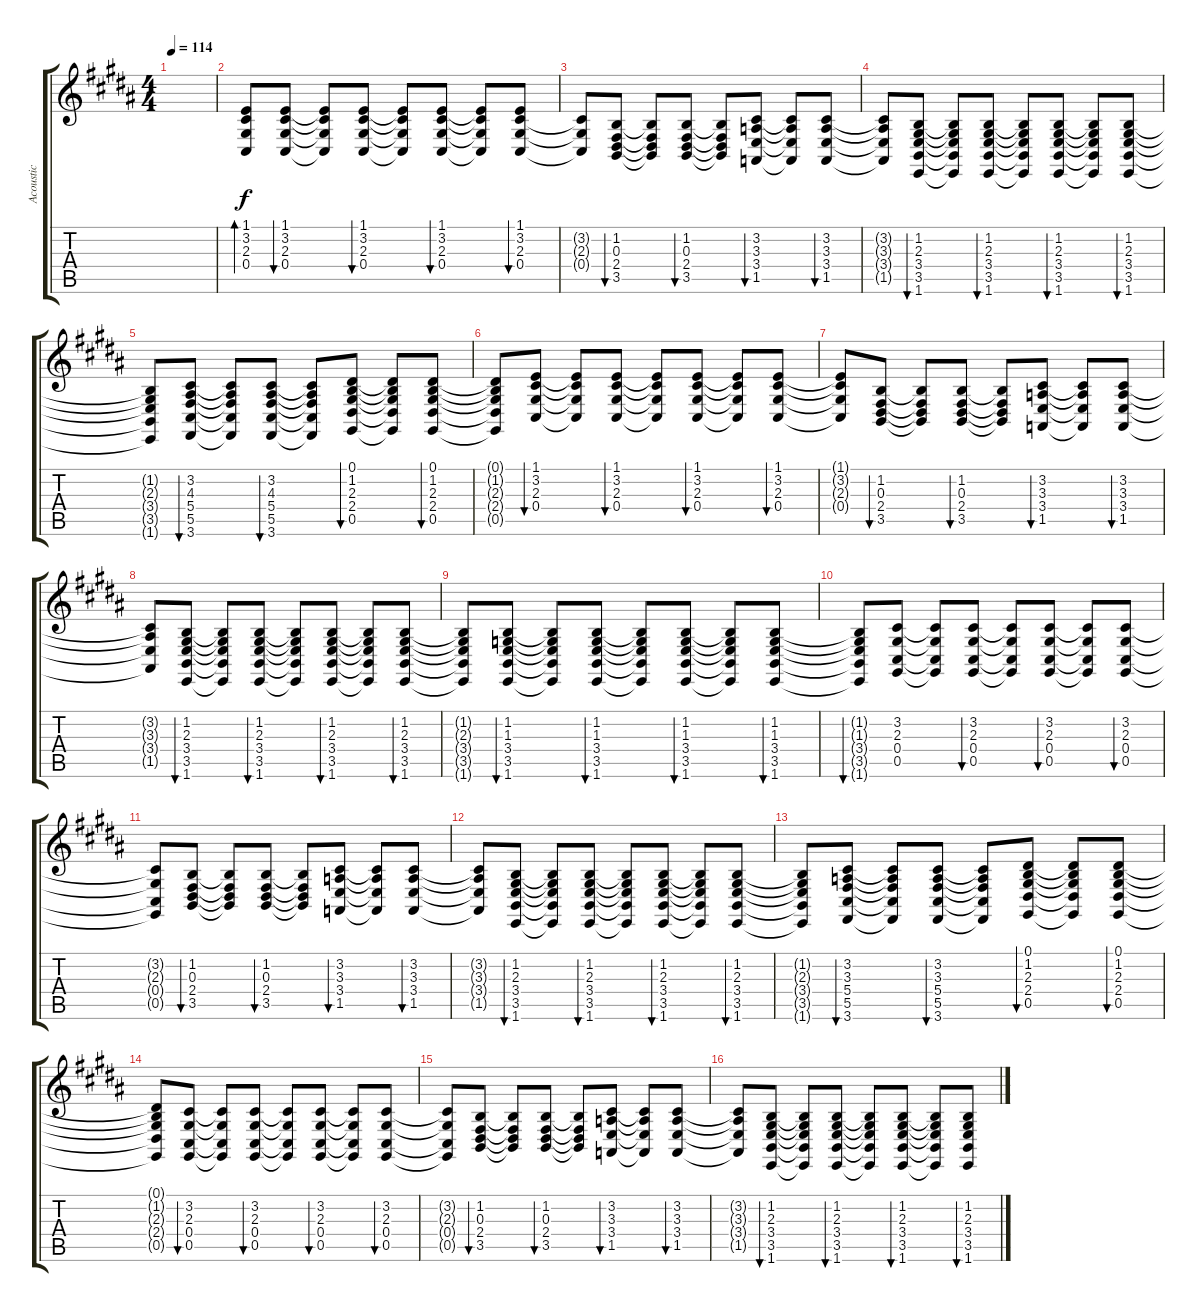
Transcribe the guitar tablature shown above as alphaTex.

\track ("Acoustic" "Acoustic") {instrument harpsichord}
\staff {score tabs}
\tuning (Eb4 Bb3 Gb3 Db3 Ab2 Eb2) {hide}
\ts (4 4)
\tempo 114
\clef g2
\ks g#minor
|
(1.1 3.2 2.3 0.4).8{bd 60} (1.1 3.2 2.3 0.4).8{bu 120} (1.1{t} 3.2{t} 2.3{t} 0.4{t}).8 (1.1 3.2 2.3 0.4).8{bu 60} (1.1{t} 3.2{t} 2.3{t} 0.4{t}).8 (1.1 3.2 2.3 0.4).8{bu 60} (1.1{t} 3.2{t} 2.3{t} 0.4{t}).8 (1.1 3.2 2.3 0.4).8{bu 60} |
(3.2{t} 2.3{t} 0.4{t}).8 (1.2 0.3 2.4 3.5).8{bu 60} (1.2{t} 0.3{t} 2.4{t} 3.5{t}).8 (1.2 0.3 2.4 3.5).8{bu 60} (1.2{t} 0.3{t} 2.4{t} 3.5{t}).8 (3.2 3.3 3.4 1.5).8{bu 60} (3.2{t} 3.3{t} 3.4{t} 1.5{t}).8 (3.2 3.3 3.4 1.5).8{bu 60} |
(3.2{t} 3.3{t} 3.4{t} 1.5{t}).8 (1.2 2.3 3.4 3.5 1.6).8{bu 60} (1.2{t} 2.3{t} 3.4{t} 3.5{t} 1.6{t}).8 (1.2 2.3 3.4 3.5 1.6).8{bu 60} (1.2{t} 2.3{t} 3.4{t} 3.5{t} 1.6{t}).8 (1.2 2.3 3.4 3.5 1.6).8{bu 60} (1.2{t} 2.3{t} 3.4{t} 3.5{t} 1.6{t}).8 (1.2 2.3 3.4 3.5 1.6).8{bu 60} |
(1.2{t} 2.3{t} 3.4{t} 3.5{t} 1.6{t}).8 (3.2 4.3 5.4 5.5 3.6).8{bu 60} (3.2{t} 4.3{t} 5.4{t} 5.5{t} 3.6{t}).8 (3.2 4.3 5.4 5.5 3.6).8{bu 60} (3.2{t} 4.3{t} 5.4{t} 5.5{t} 3.6{t}).8 (0.1 1.2 2.3 2.4 0.5).8{bu 60} (0.1{t} 1.2{t} 2.3{t} 2.4{t} 0.5{t}).8 (0.1 1.2 2.3 2.4 0.5).8{bu 60} |
(0.1{t} 1.2{t} 2.3{t} 2.4{t} 0.5{t}).8 (1.1 3.2 2.3 0.4).8{bu 120} (1.1{t} 3.2{t} 2.3{t} 0.4{t}).8 (1.1 3.2 2.3 0.4).8{bu 60} (1.1{t} 3.2{t} 2.3{t} 0.4{t}).8 (1.1 3.2 2.3 0.4).8{bu 60} (1.1{t} 3.2{t} 2.3{t} 0.4{t}).8 (1.1 3.2 2.3 0.4).8{bu 60} |
(1.1{t} 3.2{t} 2.3{t} 0.4{t}).8 (1.2 0.3 2.4 3.5).8{bu 60} (1.2{t} 0.3{t} 2.4{t} 3.5{t}).8 (1.2 0.3 2.4 3.5).8{bu 60} (1.2{t} 0.3{t} 2.4{t} 3.5{t}).8 (3.2 3.3 3.4 1.5).8{bu 60} (3.2{t} 3.3{t} 3.4{t} 1.5{t}).8 (3.2 3.3 3.4 1.5).8{bu 60} |
(3.2{t} 3.3{t} 3.4{t} 1.5{t}).8 (1.2 2.3 3.4 3.5 1.6).8{bu 60} (1.2{t} 2.3{t} 3.4{t} 3.5{t} 1.6{t}).8 (1.2 2.3 3.4 3.5 1.6).8{bu 60} (1.2{t} 2.3{t} 3.4{t} 3.5{t} 1.6{t}).8 (1.2 2.3 3.4 3.5 1.6).8{bu 60} (1.2{t} 2.3{t} 3.4{t} 3.5{t} 1.6{t}).8 (1.2 2.3 3.4 3.5 1.6).8{bu 60} |
(1.2{t} 2.3{t} 3.4{t} 3.5{t} 1.6{t}).8 (1.2 1.3 3.4 3.5 1.6).8{bu 60} (1.2{t} 1.3{t} 3.4{t} 3.5{t} 1.6{t}).8 (1.2 1.3 3.4 3.5 1.6).8{bu 60} (1.2{t} 1.3{t} 3.4{t} 3.5{t} 1.6{t}).8 (1.2 1.3 3.4 3.5 1.6).8{bu 60} (1.2{t} 1.3{t} 3.4{t} 3.5{t} 1.6{t}).8 (1.2 1.3 3.4 3.5 1.6).8{bu 60} |
(1.2{t} 1.3{t} 3.4{t} 3.5{t} 1.6{t}).8{bu 120} (3.2 2.3 0.4 0.5).8 (3.2{t} 2.3{t} 0.4{t} 0.5{t}).8 (3.2 2.3 0.4 0.5).8{bu 60} (3.2{t} 2.3{t} 0.4{t} 0.5{t}).8 (3.2 2.3 0.4 0.5).8{bu 60} (3.2{t} 2.3{t} 0.4{t} 0.5{t}).8 (3.2 2.3 0.4 0.5).8{bu 60} |
(3.2{t} 2.3{t} 0.4{t} 0.5{t}).8 (1.2 0.3 2.4 3.5).8{bu 60} (1.2{t} 0.3{t} 2.4{t} 3.5{t}).8 (1.2 0.3 2.4 3.5).8{bu 60} (1.2{t} 0.3{t} 2.4{t} 3.5{t}).8 (3.2 3.3 3.4 1.5).8{bu 60} (3.2{t} 3.3{t} 3.4{t} 1.5{t}).8 (3.2 3.3 3.4 1.5).8{bu 60} |
(3.2{t} 3.3{t} 3.4{t} 1.5{t}).8 (1.2 2.3 3.4 3.5 1.6).8{bu 60} (1.2{t} 2.3{t} 3.4{t} 3.5{t} 1.6{t}).8 (1.2 2.3 3.4 3.5 1.6).8{bu 60} (1.2{t} 2.3{t} 3.4{t} 3.5{t} 1.6{t}).8 (1.2 2.3 3.4 3.5 1.6).8{bu 60} (1.2{t} 2.3{t} 3.4{t} 3.5{t} 1.6{t}).8 (1.2 2.3 3.4 3.5 1.6).8{bu 60} |
(1.2{t} 2.3{t} 3.4{t} 3.5{t} 1.6{t}).8 (3.2 3.3 5.4 5.5 3.6).8{bu 60} (3.2{t} 3.3{t} 5.4{t} 5.5{t} 3.6{t}).8 (3.2 3.3 5.4 5.5 3.6).8{bu 60} (3.2{t} 3.3{t} 5.4{t} 5.5{t} 3.6{t}).8 (0.1 1.2 2.3 2.4 0.5).8{bu 60} (0.1{t} 1.2{t} 2.3{t} 2.4{t} 0.5{t}).8 (0.1 1.2 2.3 2.4 0.5).8{bu 60} |
(0.1{t} 1.2{t} 2.3{t} 2.4{t} 0.5{t}).8 (3.2 2.3 0.4 0.5).8{bu 120} (3.2{t} 2.3{t} 0.4{t} 0.5{t}).8 (3.2 2.3 0.4 0.5).8{bu 60} (3.2{t} 2.3{t} 0.4{t} 0.5{t}).8 (3.2 2.3 0.4 0.5).8{bu 60} (3.2{t} 2.3{t} 0.4{t} 0.5{t}).8 (3.2 2.3 0.4 0.5).8{bu 60} |
(3.2{t} 2.3{t} 0.4{t} 0.5{t}).8 (1.2 0.3 2.4 3.5).8{bu 60} (1.2{t} 0.3{t} 2.4{t} 3.5{t}).8 (1.2 0.3 2.4 3.5).8{bu 60} (1.2{t} 0.3{t} 2.4{t} 3.5{t}).8 (3.2 3.3 3.4 1.5).8{bu 60} (3.2{t} 3.3{t} 3.4{t} 1.5{t}).8 (3.2 3.3 3.4 1.5).8{bu 60} |
(3.2{t} 3.3{t} 3.4{t} 1.5{t}).8 (1.2 2.3 3.4 3.5 1.6).8{bu 60} (1.2{t} 2.3{t} 3.4{t} 3.5{t} 1.6{t}).8 (1.2 2.3 3.4 3.5 1.6).8{bu 60} (1.2{t} 2.3{t} 3.4{t} 3.5{t} 1.6{t}).8 (1.2 2.3 3.4 3.5 1.6).8{bu 60} (1.2{t} 2.3{t} 3.4{t} 3.5{t} 1.6{t}).8 (1.2 2.3 3.4 3.5 1.6).8{bu 60}
